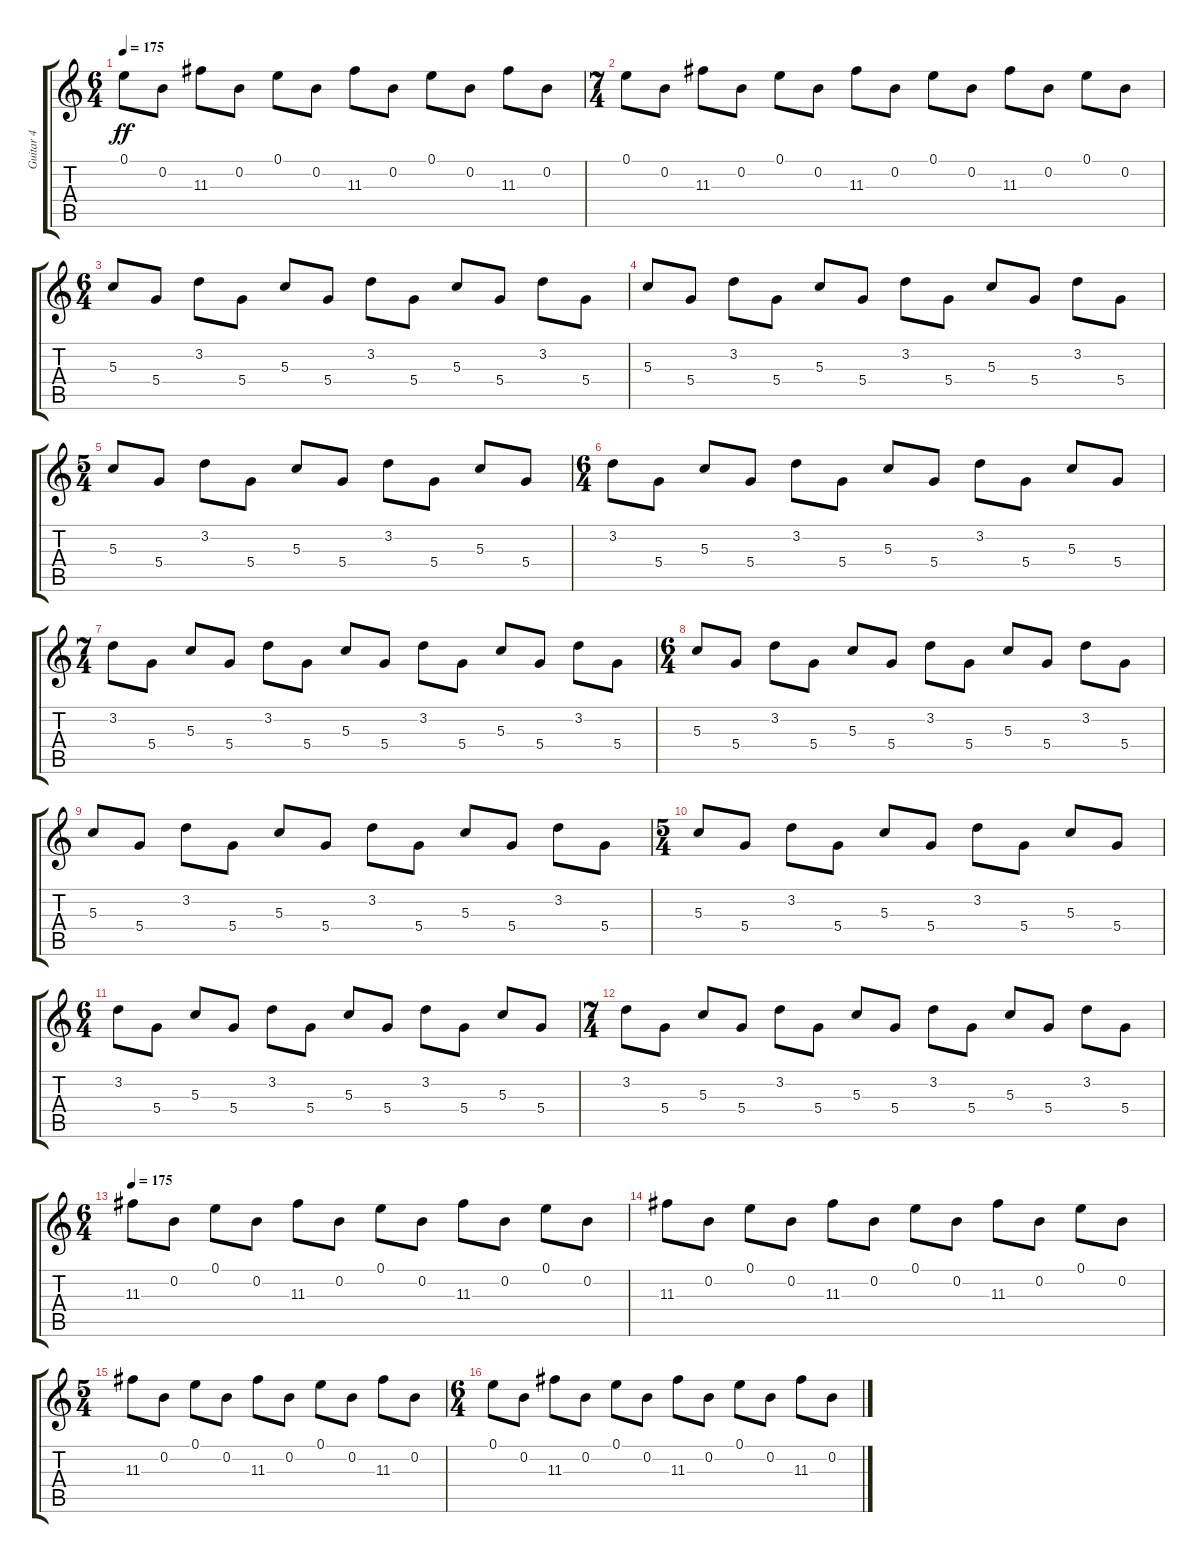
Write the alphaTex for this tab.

\track ("Guitar 4" "Guitar 4") {instrument distortionguitar}
\staff {score tabs}
\tuning (E4 B3 G3 D3 A2 E2) {hide}
\ts (6 4)
\tempo 175
\clef g2
\ks c
0.1.8{dy ff} 0.2.8 11.3.8 0.2.8 0.1.8 0.2.8 11.3.8 0.2.8 0.1.8 0.2.8 11.3.8 0.2.8 |
\ts (7 4)
0.1.8 0.2.8 11.3.8 0.2.8 0.1.8 0.2.8 11.3.8 0.2.8 0.1.8 0.2.8 11.3.8 0.2.8 0.1.8 0.2.8 |
\ts (6 4)
5.3.8 5.4.8 3.2.8 5.4.8 5.3.8 5.4.8 3.2.8 5.4.8 5.3.8 5.4.8 3.2.8 5.4.8 |
5.3.8 5.4.8 3.2.8 5.4.8 5.3.8 5.4.8 3.2.8 5.4.8 5.3.8 5.4.8 3.2.8 5.4.8 |
\ts (5 4)
5.3.8 5.4.8 3.2.8 5.4.8 5.3.8 5.4.8 3.2.8 5.4.8 5.3.8 5.4.8 |
\ts (6 4)
3.2.8 5.4.8 5.3.8 5.4.8 3.2.8 5.4.8 5.3.8 5.4.8 3.2.8 5.4.8 5.3.8 5.4.8 |
\ts (7 4)
3.2.8 5.4.8 5.3.8 5.4.8 3.2.8 5.4.8 5.3.8 5.4.8 3.2.8 5.4.8 5.3.8 5.4.8 3.2.8 5.4.8 |
\ts (6 4)
5.3.8 5.4.8 3.2.8 5.4.8 5.3.8 5.4.8 3.2.8 5.4.8 5.3.8 5.4.8 3.2.8 5.4.8 |
5.3.8 5.4.8 3.2.8 5.4.8 5.3.8 5.4.8 3.2.8 5.4.8 5.3.8 5.4.8 3.2.8 5.4.8 |
\ts (5 4)
5.3.8 5.4.8 3.2.8 5.4.8 5.3.8 5.4.8 3.2.8 5.4.8 5.3.8 5.4.8 |
\ts (6 4)
3.2.8 5.4.8 5.3.8 5.4.8 3.2.8 5.4.8 5.3.8 5.4.8 3.2.8 5.4.8 5.3.8 5.4.8 |
\ts (7 4)
3.2.8 5.4.8 5.3.8 5.4.8 3.2.8 5.4.8 5.3.8 5.4.8 3.2.8 5.4.8 5.3.8 5.4.8 3.2.8 5.4.8 |
\ts (6 4)
\tempo 175
11.3.8{volume 10 instrument electricguitarclean} 0.2.8 0.1.8 0.2.8 11.3.8 0.2.8 0.1.8 0.2.8 11.3.8 0.2.8 0.1.8 0.2.8 |
11.3.8 0.2.8 0.1.8 0.2.8 11.3.8 0.2.8 0.1.8 0.2.8 11.3.8 0.2.8 0.1.8 0.2.8 |
\ts (5 4)
11.3.8 0.2.8 0.1.8 0.2.8 11.3.8 0.2.8 0.1.8 0.2.8 11.3.8 0.2.8 |
\ts (6 4)
0.1.8 0.2.8 11.3.8 0.2.8 0.1.8 0.2.8 11.3.8 0.2.8 0.1.8 0.2.8 11.3.8 0.2.8
